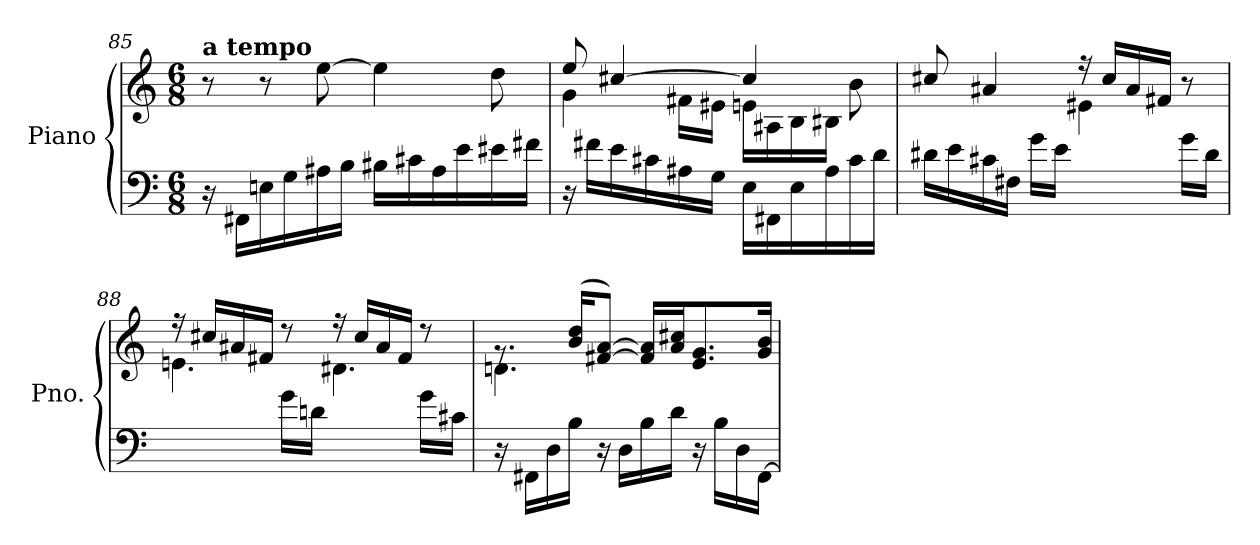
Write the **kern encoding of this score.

**kern	**kern
*part1	*part1
*staff2	*staff1
*I"Piano	*
*I'Pno.	*
!!LO:LB:g=z
*clefF4	*clefG2
*k[]	*k[]
*M6/8	*M6/8
=85	=85
!	!LO:TX:a:B:t=a tempo
16r	8r
16FF#X\LL	.
16En\	8r
16G\	.
16A#X\	[8ee\
16B\JJ	.
16B#X\LL	4ee\]
16c#X\	.
16A#\	.
16e\	.
16e#X\	8dd\
16f#X\JJ	.
=86	=86
*	*^
16r	8ee/	4g\
16f#X\LL	.	.
16e\	[4cc#X/	.
16c#X\	.	.
16A#X\	.	16f#X\LL
16G\JJ	.	16e#X\JJ
16E\LL	4cc#/]	16en\LL
16FF#X\	.	16A#X\
16E\	.	16B\
16A#\	.	16B#X\JJ
16c#\	8b\	8ryy
16d\JJ	.	.
=87	=87	=87
16d#X\LL	8cc#X/	4.ryy
16e\	.	.
16c#X\	4a#X/	.
16F#X\JJ	.	.
16g\LL	.	.
16e\JJ	.	.
4ryy	16rff	4e#X\
.	16cc#/LL	.
.	16a#/	.
.	16f#X/JJ	.
16g\LL	8r	8ryy
16d#\JJ	.	.
!!LO:PB:g=z	!!
=88	=88	=88
4ryy	16r	4.en\
.	16cc#X/LL	.
.	16a#X/	.
.	16f#X/JJ	.
16g\LL	8r	.
16dn\JJ	.	.
8ryy	16r	4.d#X\
.	16cc#/LL	.
8ryy	16a#/	.
.	16f#/JJ	.
16g\LL	8r	.
16c#X\JJ	.	.
=89	=89	=89
16r	8.rg	4.dn\
16FF#X\LL	.	.
16D\	.	.
16B\JJ	(<16b/ 16dd/KL	.
16r	[8f#X/ [8a/J)	.
16D\LL	.	.
16B\	16f#/] 16a/]LL	4.ryy
16d\JJ	16a/ 16cc#X/J	.
16r	8.e/ 8.g/	.
16B\LL	.	.
16D\	.	.
[16FF#\JJ	16g/ 16b/Jk	.
*	*v	*v
=	=
*-	*-
